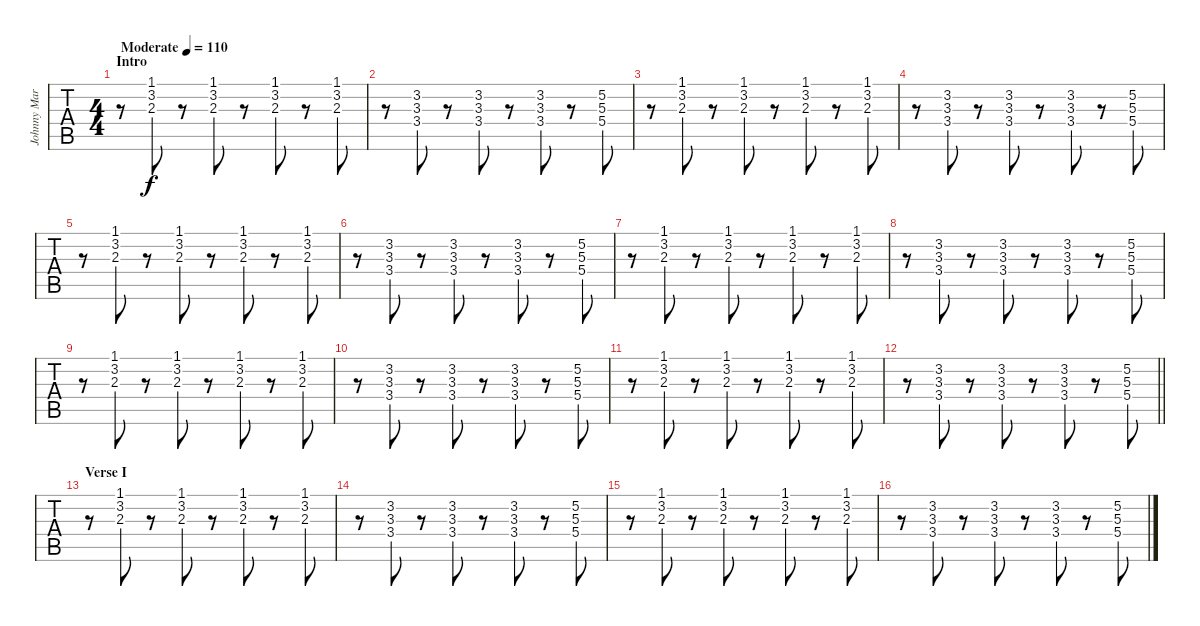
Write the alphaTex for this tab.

\track ("Johnny Marr's electric piano chords" "Johnny Mar") {instrument electricgrandpiano}
\staff {tabs}
\tuning (E4 B3 G3 D3 A2 E2) {hide}
\ts (4 4)
\section ("" "Intro")
\tempo (110 "Moderate")
\clef g2
\ks f
r.8{dy f instrument electricgrandpiano} (1.1 3.2 2.3).8 r.8 (1.1 3.2 2.3).8 r.8 (1.1 3.2 2.3).8 r.8 (1.1 3.2 2.3).8 |
r.8 (3.2 3.3 3.4).8 r.8 (3.2 3.3 3.4).8 r.8 (3.2 3.3 3.4).8 r.8 (5.2 5.3 5.4).8 |
r.8 (1.1 3.2 2.3).8 r.8 (1.1 3.2 2.3).8 r.8 (1.1 3.2 2.3).8 r.8 (1.1 3.2 2.3).8 |
r.8 (3.2 3.3 3.4).8 r.8 (3.2 3.3 3.4).8 r.8 (3.2 3.3 3.4).8 r.8 (5.2 5.3 5.4).8 |
r.8 (1.1 3.2 2.3).8 r.8 (1.1 3.2 2.3).8 r.8 (1.1 3.2 2.3).8 r.8 (1.1 3.2 2.3).8 |
r.8 (3.2 3.3 3.4).8 r.8 (3.2 3.3 3.4).8 r.8 (3.2 3.3 3.4).8 r.8 (5.2 5.3 5.4).8 |
r.8 (1.1 3.2 2.3).8 r.8 (1.1 3.2 2.3).8 r.8 (1.1 3.2 2.3).8 r.8 (1.1 3.2 2.3).8 |
r.8 (3.2 3.3 3.4).8 r.8 (3.2 3.3 3.4).8 r.8 (3.2 3.3 3.4).8 r.8 (5.2 5.3 5.4).8 |
r.8 (1.1 3.2 2.3).8 r.8 (1.1 3.2 2.3).8 r.8 (1.1 3.2 2.3).8 r.8 (1.1 3.2 2.3).8 |
r.8 (3.2 3.3 3.4).8 r.8 (3.2 3.3 3.4).8 r.8 (3.2 3.3 3.4).8 r.8 (5.2 5.3 5.4).8 |
r.8 (1.1 3.2 2.3).8 r.8 (1.1 3.2 2.3).8 r.8 (1.1 3.2 2.3).8 r.8 (1.1 3.2 2.3).8 |
\barLineRight lightlight
r.8 (3.2 3.3 3.4).8 r.8 (3.2 3.3 3.4).8 r.8 (3.2 3.3 3.4).8 r.8 (5.2 5.3 5.4).8 |
\section ("" "Verse I")
r.8 (1.1 3.2 2.3).8 r.8 (1.1 3.2 2.3).8 r.8 (1.1 3.2 2.3).8 r.8 (1.1 3.2 2.3).8 |
r.8 (3.2 3.3 3.4).8 r.8 (3.2 3.3 3.4).8 r.8 (3.2 3.3 3.4).8 r.8 (5.2 5.3 5.4).8 |
r.8 (1.1 3.2 2.3).8 r.8 (1.1 3.2 2.3).8 r.8 (1.1 3.2 2.3).8 r.8 (1.1 3.2 2.3).8 |
r.8 (3.2 3.3 3.4).8 r.8 (3.2 3.3 3.4).8 r.8 (3.2 3.3 3.4).8 r.8 (5.2 5.3 5.4).8
